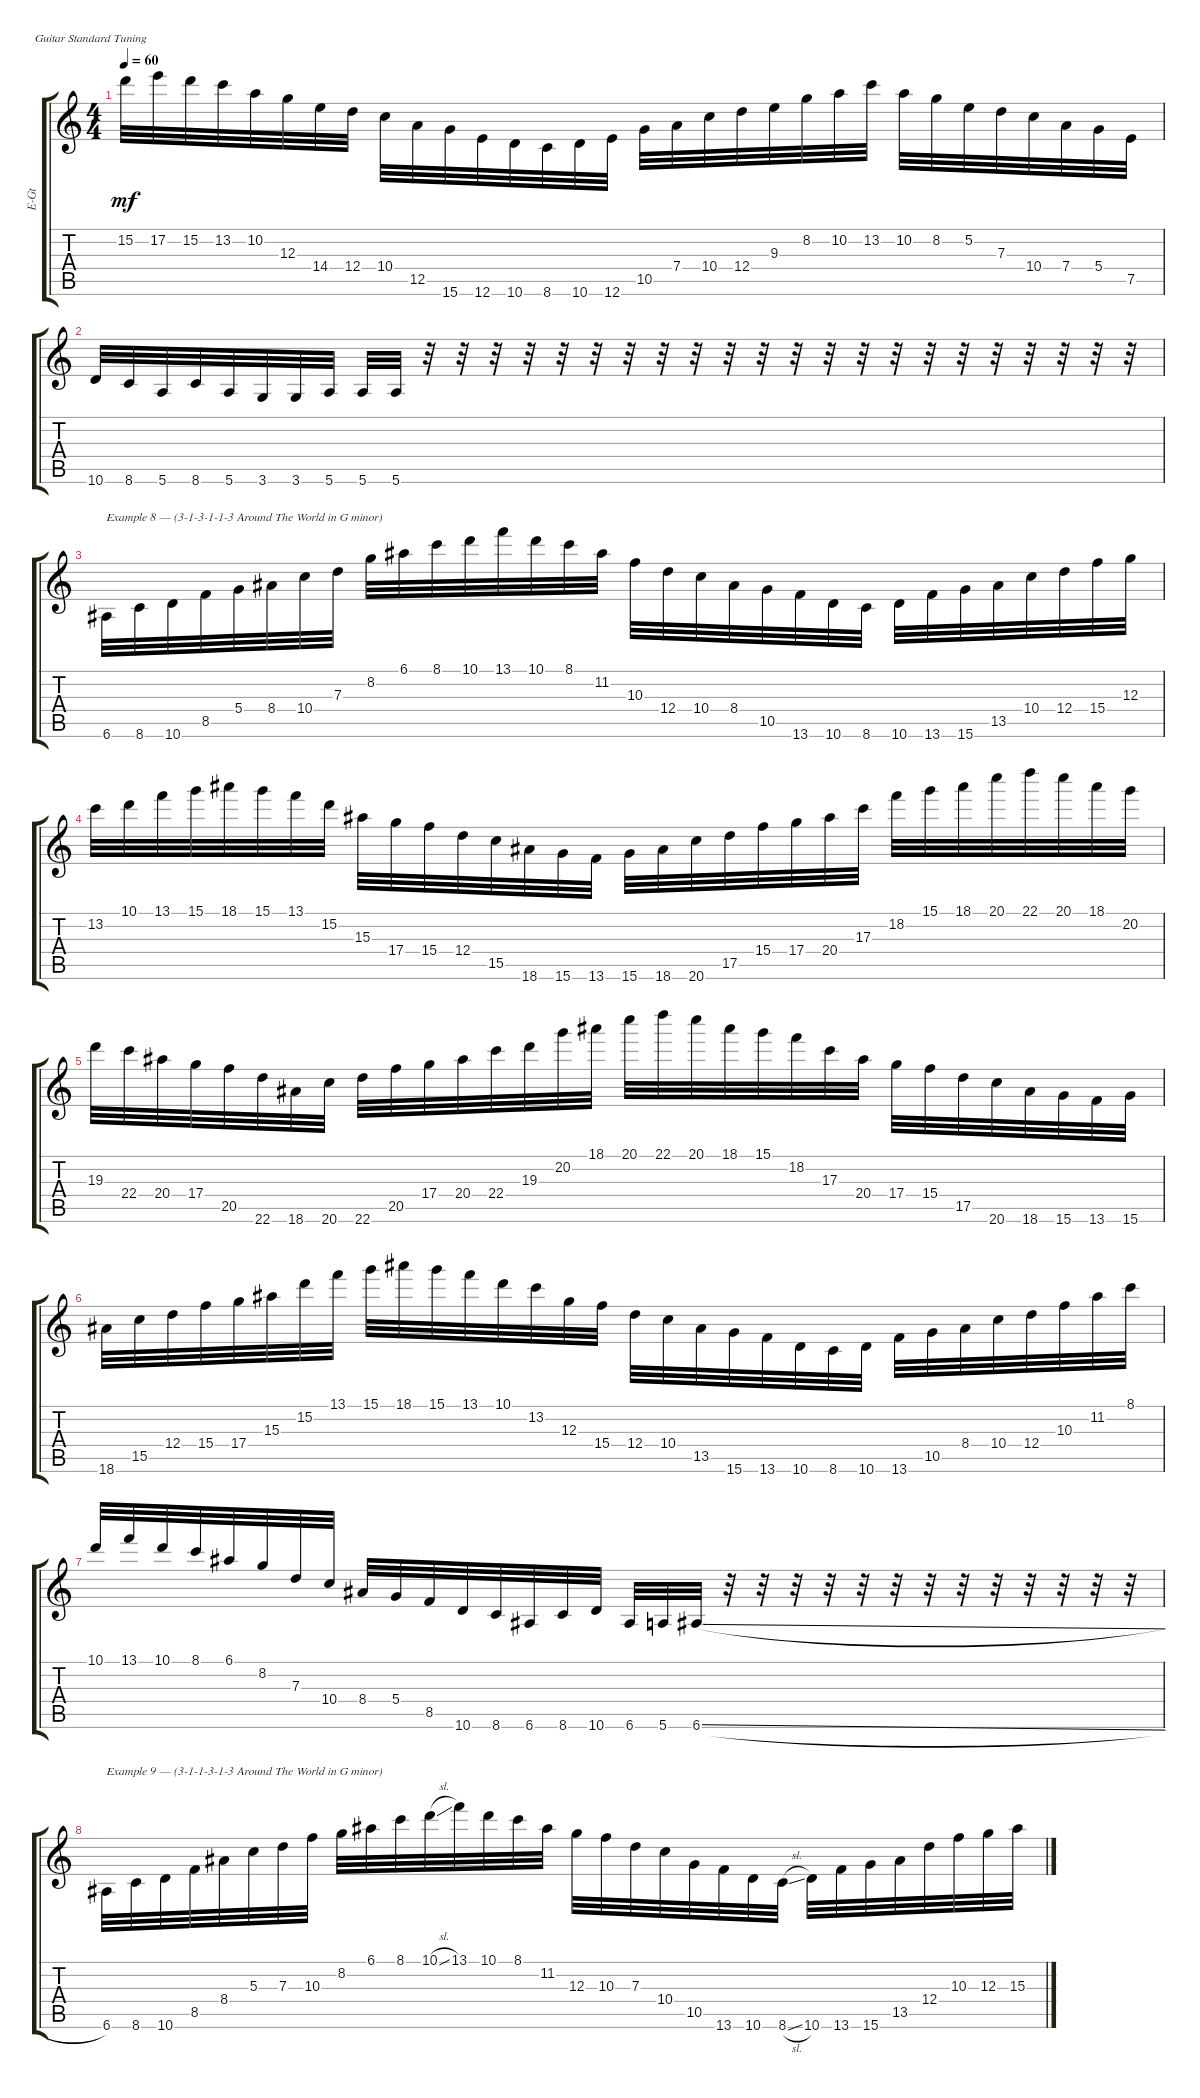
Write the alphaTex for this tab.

\defaultSystemsLayout 4
\bracketExtendMode groupsimilarinstruments
\otherSystemsTrackNameOrientation horizontal
\track ("Electric Guitar" "E-Gt") {instrument overdrivenguitar}
\staff {score tabs}
\tuning (E4 B3 G3 D3 A2 E2)
\ts (4 4)
\tempo 60
\clef g2
\ks aminor
15.2.32{dy mf beam Down} 17.2.32{beam Down} 15.2.32{beam Down} 13.2.32{beam Down} 10.2.32{beam Down} 12.3.32{beam Down} 14.4.32{beam Down} 12.4.32{beam Down} 10.4.32{beam Down} 12.5.32{beam Down} 15.6.32{beam Down} 12.6.32{beam Down} 10.6.32{beam Down} 8.6.32{beam Down} 10.6.32{beam Down} 12.6.32{beam Down} 10.5.32{beam Down} 7.4.32{beam Down} 10.4.32{beam Down} 12.4.32{beam Down} 9.3.32{beam Down} 8.2.32{beam Down} 10.2.32{beam Down} 13.2.32{beam Down} 10.2.32{beam Down} 8.2.32{beam Down} 5.2.32{beam Down} 7.3.32{beam Down} 10.4.32{beam Down} 7.4.32{beam Down} 5.4.32{beam Down} 7.5.32{beam Down} |
10.6.32{beam Up} 8.6.32{beam Up} 5.6.32{beam Up} 8.6.32{beam Up} 5.6.32{beam Up} 3.6.32{beam Up} 3.6.32{beam Up} 5.6.32{beam Up} 5.6.32{beam Up} 5.6.32{beam Up} r.32{beam Down} r.32{beam Down} r.32{beam Down} r.32{beam Down} r.32{beam Down} r.32{beam Down} r.32{beam Down} r.32{beam Down} r.32{beam Down} r.32{beam Down} r.32{beam Down} r.32{beam Down} r.32{beam Down} r.32{beam Down} r.32{beam Down} r.32{beam Down} r.32{beam Down} r.32{beam Down} r.32{beam Down} r.32{beam Down} r.32{beam Down} r.32{beam Down} |
6.6{acc #}.32{txt "Example 8 — (3-1-3-1-1-3 Around The World in G minor)" beam Down} 8.6.32{beam Down} 10.6.32{beam Down} 8.5.32{beam Down} 5.4.32{beam Down} 8.4{acc #}.32{beam Down} 10.4.32{beam Down} 7.3.32{beam Down} 8.2.32{beam Down} 6.1{acc #}.32{beam Down} 8.1.32{beam Down} 10.1.32{beam Down} 13.1.32{beam Down} 10.1.32{beam Down} 8.1.32{beam Down} 11.2{acc #}.32{beam Down} 10.3.32{beam Down} 12.4.32{beam Down} 10.4.32{beam Down} 8.4{acc #}.32{beam Down} 10.5.32{beam Down} 13.6.32{beam Down} 10.6.32{beam Down} 8.6.32{beam Down} 10.6.32{beam Down} 13.6.32{beam Down} 15.6.32{beam Down} 13.5{acc #}.32{beam Down} 10.4.32{beam Down} 12.4.32{beam Down} 15.4.32{beam Down} 12.3.32{beam Down} |
13.2.32{beam Down} 10.1.32{beam Down} 13.1.32{beam Down} 15.1.32{beam Down} 18.1{acc #}.32{beam Down} 15.1.32{beam Down} 13.1.32{beam Down} 15.2.32{beam Down} 15.3{acc #}.32{beam Down} 17.4.32{beam Down} 15.4.32{beam Down} 12.4.32{beam Down} 15.5.32{beam Down} 18.6{acc #}.32{beam Down} 15.6.32{beam Down} 13.6.32{beam Down} 15.6.32{beam Down} 18.6{acc #}.32{beam Down} 20.6.32{beam Down} 17.5.32{beam Down} 15.4.32{beam Down} 17.4.32{beam Down} 20.4{acc #}.32{beam Down} 17.3.32{beam Down} 18.2.32{beam Down} 15.1.32{beam Down} 18.1{acc #}.32{beam Down} 20.1.32{beam Down} 22.1.32{beam Down} 20.1.32{beam Down} 18.1{acc #}.32{beam Down} 20.2.32{beam Down} |
19.3.32{beam Down} 22.4.32{beam Down} 20.4{acc #}.32{beam Down} 17.4.32{beam Down} 20.5.32{beam Down} 22.6.32{beam Down} 18.6{acc #}.32{beam Down} 20.6.32{beam Down} 22.6.32{beam Down} 20.5.32{beam Down} 17.4.32{beam Down} 20.4{acc #}.32{beam Down} 22.4.32{beam Down} 19.3.32{beam Down} 20.2.32{beam Down} 18.1{acc #}.32{beam Down} 20.1.32{beam Down} 22.1.32{beam Down} 20.1.32{beam Down} 18.1{acc #}.32{beam Down} 15.1.32{beam Down} 18.2.32{beam Down} 17.3.32{beam Down} 20.4{acc #}.32{beam Down} 17.4.32{beam Down} 15.4.32{beam Down} 17.5.32{beam Down} 20.6.32{beam Down} 18.6{acc #}.32{beam Down} 15.6.32{beam Down} 13.6.32{beam Down} 15.6.32{beam Down} |
18.6{acc #}.32{beam Down} 15.5.32{beam Down} 12.4.32{beam Down} 15.4.32{beam Down} 17.4.32{beam Down} 15.3{acc #}.32{beam Down} 15.2.32{beam Down} 13.1.32{beam Down} 15.1.32{beam Down} 18.1{acc #}.32{beam Down} 15.1.32{beam Down} 13.1.32{beam Down} 10.1.32{beam Down} 13.2.32{beam Down} 12.3.32{beam Down} 15.4.32{beam Down} 12.4.32{beam Down} 10.4.32{beam Down} 13.5{acc #}.32{beam Down} 15.6.32{beam Down} 13.6.32{beam Down} 10.6.32{beam Down} 8.6.32{beam Down} 10.6.32{beam Down} 13.6.32{beam Down} 10.5.32{beam Down} 8.4{acc #}.32{beam Down} 10.4.32{beam Down} 12.4.32{beam Down} 10.3.32{beam Down} 11.2{acc #}.32{beam Down} 8.1.32{beam Down} |
10.1.32{beam Up} 13.1.32{beam Up} 10.1.32{beam Up} 8.1.32{beam Up} 6.1{acc #}.32{beam Up} 8.2.32{beam Up} 7.3.32{beam Up} 10.4.32{beam Up} 8.4{acc #}.32{beam Up} 5.4.32{beam Up} 8.5.32{beam Up} 10.6.32{beam Up} 8.6.32{beam Up} 6.6{acc #}.32{beam Up} 8.6.32{beam Up} 10.6.32{beam Up} 6.6{acc #}.32{beam Up} 5.6.32{beam Up} 6.6{sl acc #}.32{beam Up} r.32{beam Down} r.32{beam Down} r.32{beam Down} r.32{beam Down} r.32{beam Down} r.32{beam Down} r.32{beam Down} r.32{beam Down} r.32{beam Down} r.32{beam Down} r.32{beam Down} r.32{beam Down} r.32{beam Down} |
6.6{acc #}.32{txt "Example 9 — (3-1-1-3-1-3 Around The World in G minor)" beam Down} 8.6.32{beam Down} 10.6.32{beam Down} 8.5.32{beam Down} 8.4{acc #}.32{beam Down} 5.3.32{beam Down} 7.3.32{beam Down} 10.3.32{beam Down} 8.2.32{beam Down} 6.1{acc #}.32{beam Down} 8.1.32{beam Down} 10.1{sl}.32{beam Down} 13.1.32{beam Down} 10.1.32{beam Down} 8.1.32{beam Down} 11.2{acc #}.32{beam Down} 12.3.32{beam Down} 10.3.32{beam Down} 7.3.32{beam Down} 10.4.32{beam Down} 10.5.32{beam Down} 13.6.32{beam Down} 10.6.32{beam Down} 8.6{sl}.32{beam Down} 10.6.32{beam Down} 13.6.32{beam Down} 15.6.32{beam Down} 13.5{acc #}.32{beam Down} 12.4.32{beam Down} 10.3.32{beam Down} 12.3.32{beam Down} 15.3{acc #}.32{beam Down}
